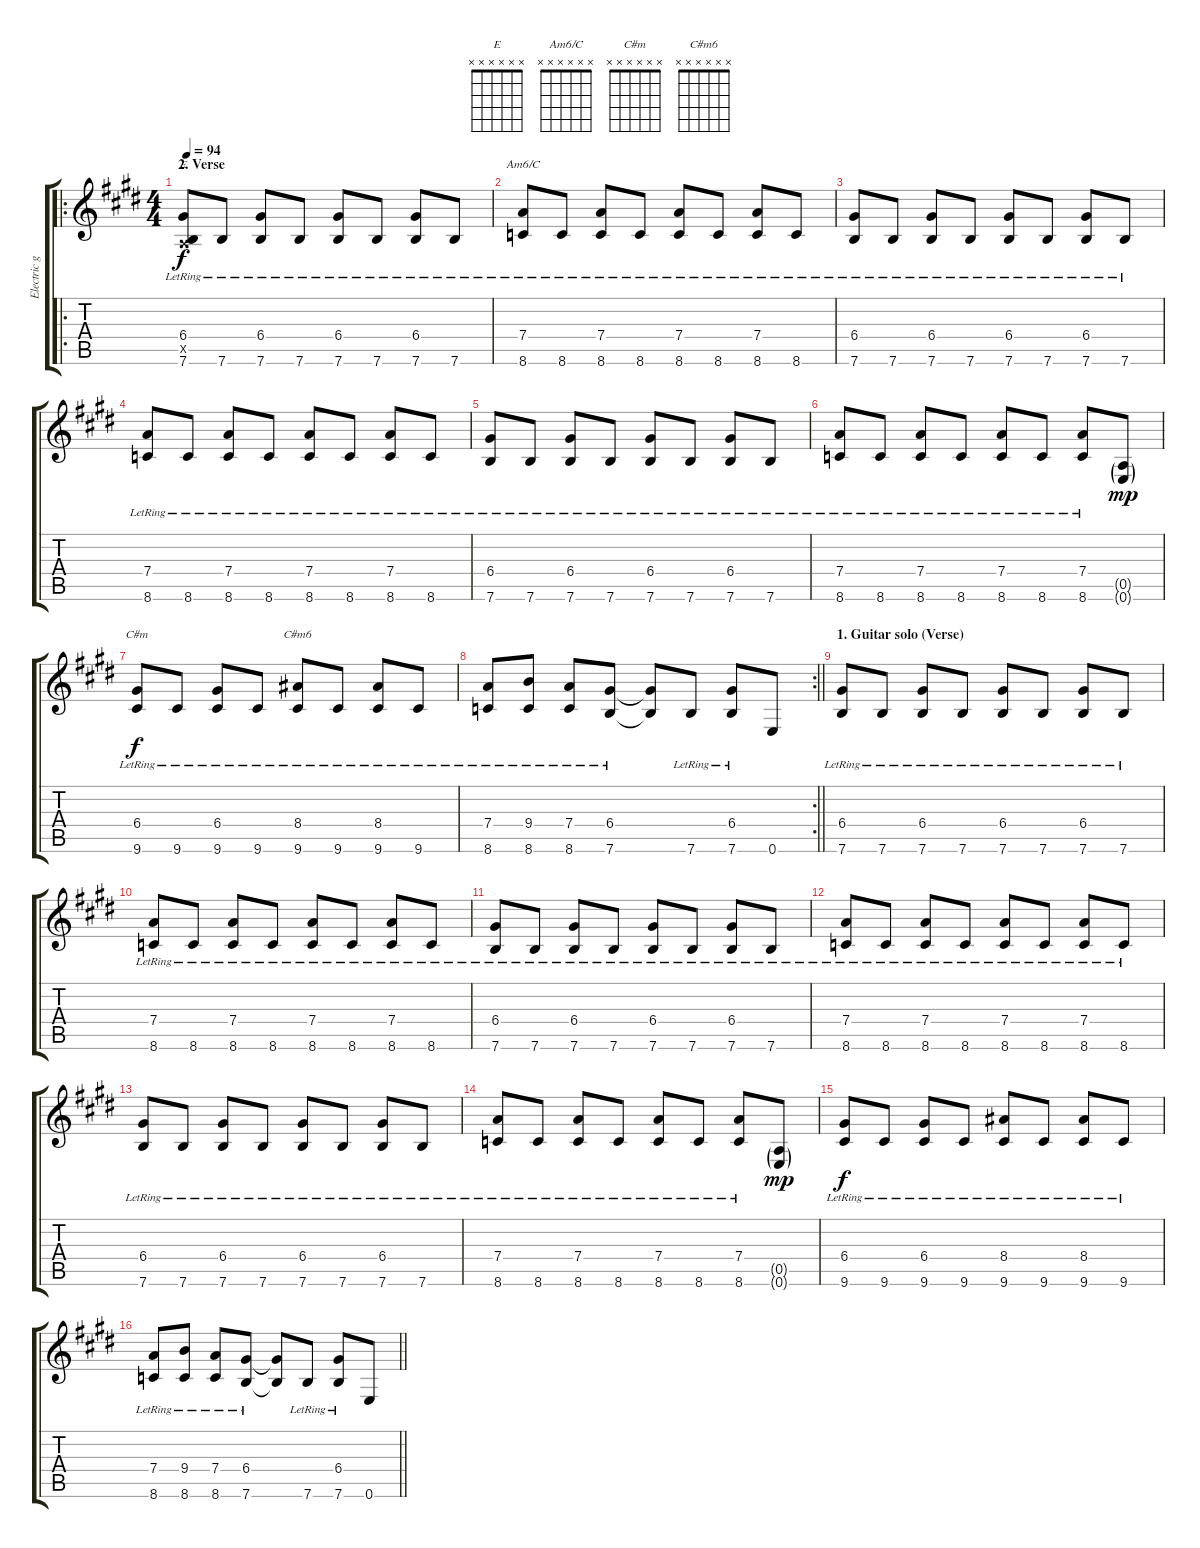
\track ("Electric guitar: Main" "Electric g") {instrument electricguitarclean}
\staff {score tabs}
\tuning (E4 B3 G3 D3 A2 E2) {hide}
\chord ("E" x x x x x x)
\chord ("Am6/C" x x x x x x)
\chord ("C#m" x x x x x x)
\chord ("C#m6" x x x x x x)
\ro
\ts (4 4)
\section ("" "2. Verse")
\tempo 94
\clef g2
\ks e
(6.4{lr} 0.5{x} 7.6{lr}).8{ch "E" dy f instrument electricguitarclean} 7.6{lr}.8 (6.4{lr} 7.6{lr}).8 7.6{lr}.8 (6.4{lr} 7.6{lr}).8 7.6{lr}.8 (6.4{lr} 7.6{lr}).8 7.6{lr}.8 |
(7.4{lr} 8.6{lr}).8{ch "Am6/C"} 8.6{lr}.8 (7.4{lr} 8.6{lr}).8 8.6{lr}.8 (7.4{lr} 8.6{lr}).8 8.6{lr}.8 (7.4{lr} 8.6{lr}).8 8.6{lr}.8 |
(6.4{lr} 7.6{lr}).8 7.6{lr}.8 (6.4{lr} 7.6{lr}).8 7.6{lr}.8 (6.4{lr} 7.6{lr}).8 7.6{lr}.8 (6.4{lr} 7.6{lr}).8 7.6{lr}.8 |
(7.4{lr} 8.6{lr}).8 8.6{lr}.8 (7.4{lr} 8.6{lr}).8 8.6{lr}.8 (7.4{lr} 8.6{lr}).8 8.6{lr}.8 (7.4{lr} 8.6{lr}).8 8.6{lr}.8 |
(6.4{lr} 7.6{lr}).8 7.6{lr}.8 (6.4{lr} 7.6{lr}).8 7.6{lr}.8 (6.4{lr} 7.6{lr}).8 7.6{lr}.8 (6.4{lr} 7.6{lr}).8 7.6{lr}.8 |
(7.4{lr} 8.6{lr}).8 8.6{lr}.8 (7.4{lr} 8.6{lr}).8 8.6{lr}.8 (7.4{lr} 8.6{lr}).8 8.6{lr}.8 (7.4{lr} 8.6{lr}).8 (0.5{g} 0.6{g}).8{dy mp} |
(6.4{lr} 9.6{lr}).8{ch "C#m" dy f} 9.6{lr}.8 (6.4{lr} 9.6{lr}).8 9.6{lr}.8 (8.4{lr} 9.6{lr}).8{ch "C#m6"} 9.6{lr}.8 (8.4{lr} 9.6{lr}).8 9.6{lr}.8 |
\rc 2
\barLineRight lightlight
(7.4{lr} 8.6{lr}).8 (9.4 8.6{lr}).8 (7.4{lr} 8.6{lr}).8 (6.4 7.6{lr}).8 (6.4{t} 7.6{t}).8 7.6{lr}.8 (6.4 7.6{lr}).8 0.6.8 |
\section ("" "1. Guitar solo (Verse)")
(6.4{lr} 7.6{lr}).8 7.6{lr}.8 (6.4{lr} 7.6{lr}).8 7.6{lr}.8 (6.4{lr} 7.6{lr}).8 7.6{lr}.8 (6.4{lr} 7.6{lr}).8 7.6{lr}.8 |
(7.4{lr} 8.6{lr}).8 8.6{lr}.8 (7.4{lr} 8.6{lr}).8 8.6{lr}.8 (7.4{lr} 8.6{lr}).8 8.6{lr}.8 (7.4{lr} 8.6{lr}).8 8.6{lr}.8 |
(6.4{lr} 7.6{lr}).8 7.6{lr}.8 (6.4{lr} 7.6{lr}).8 7.6{lr}.8 (6.4{lr} 7.6{lr}).8 7.6{lr}.8 (6.4{lr} 7.6{lr}).8 7.6{lr}.8 |
(7.4{lr} 8.6{lr}).8 8.6{lr}.8 (7.4{lr} 8.6{lr}).8 8.6{lr}.8 (7.4{lr} 8.6{lr}).8 8.6{lr}.8 (7.4{lr} 8.6{lr}).8 8.6{lr}.8 |
(6.4{lr} 7.6{lr}).8 7.6{lr}.8 (6.4{lr} 7.6{lr}).8 7.6{lr}.8 (6.4{lr} 7.6{lr}).8 7.6{lr}.8 (6.4{lr} 7.6{lr}).8 7.6{lr}.8 |
(7.4{lr} 8.6{lr}).8 8.6{lr}.8 (7.4{lr} 8.6{lr}).8 8.6{lr}.8 (7.4{lr} 8.6{lr}).8 8.6{lr}.8 (7.4{lr} 8.6{lr}).8 (0.5{g} 0.6{g}).8{dy mp} |
(6.4{lr} 9.6{lr}).8{dy f} 9.6{lr}.8 (6.4{lr} 9.6{lr}).8 9.6{lr}.8 (8.4{lr} 9.6{lr}).8 9.6{lr}.8 (8.4{lr} 9.6{lr}).8 9.6{lr}.8 |
\barLineRight lightlight
(7.4{lr} 8.6{lr}).8 (9.4 8.6{lr}).8 (7.4{lr} 8.6{lr}).8 (6.4 7.6{lr}).8 (6.4{t} 7.6{t}).8 7.6{lr}.8 (6.4 7.6{lr}).8 0.6.8
